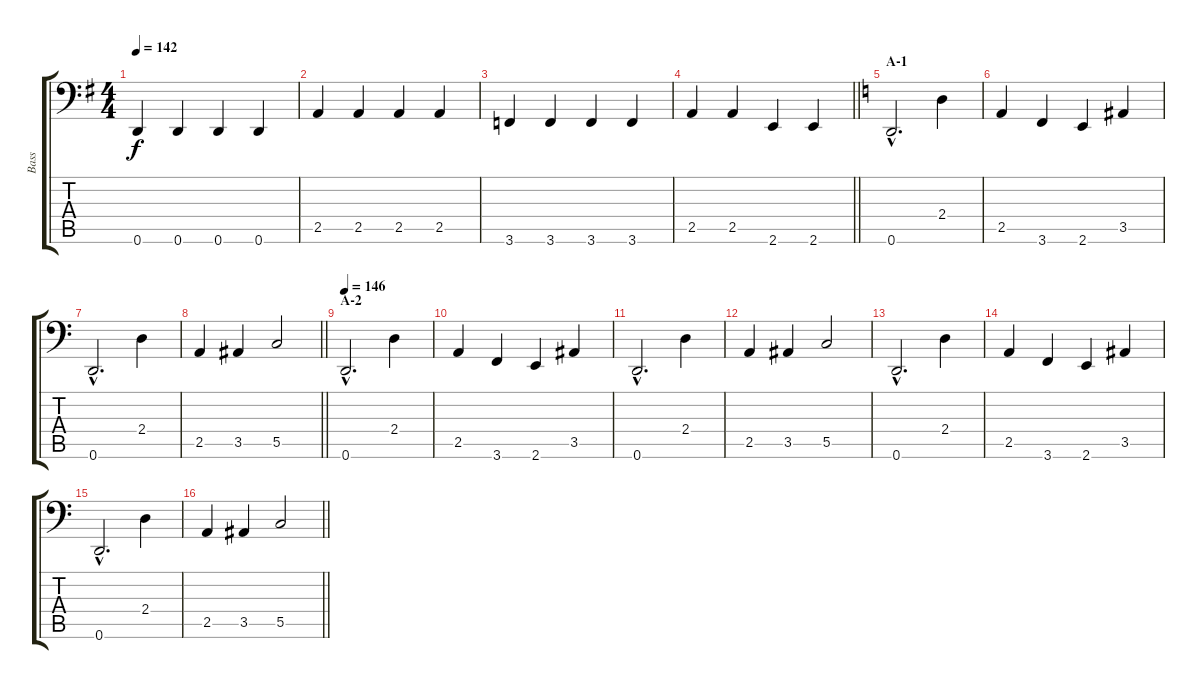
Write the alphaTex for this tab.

\track ("Bass" "Bass") {instrument electricbasspick}
\staff {score tabs}
\tuning (D3 A2 F2 C2 G1 D1) {hide}
\ts (4 4)
\tempo 142
\clef f4
\ks g
0.6.4{dy f} 0.6.4 0.6.4 0.6.4 |
2.5.4 2.5.4 2.5.4 2.5.4 |
3.6.4 3.6.4 3.6.4 3.6.4 |
\barLineRight lightlight
2.5.4 2.5.4 2.6.4 2.6.4 |
\section ("" "A-1")
\ks c
0.6{hac}.2{d} 2.4.4 |
2.5.4 3.6.4 2.6.4 3.5.4 |
0.6{hac}.2{d} 2.4.4 |
\barLineRight lightlight
2.5.4 3.5.4 5.5.2 |
\section ("" "A-2")
\tempo 146
0.6{hac}.2{d} 2.4.4 |
2.5.4 3.6.4 2.6.4 3.5.4 |
0.6{hac}.2{d} 2.4.4 |
2.5.4 3.5.4 5.5.2 |
0.6{hac}.2{d} 2.4.4 |
2.5.4 3.6.4 2.6.4 3.5.4 |
0.6{hac}.2{d} 2.4.4 |
\barLineRight lightlight
2.5.4 3.5.4 5.5.2
